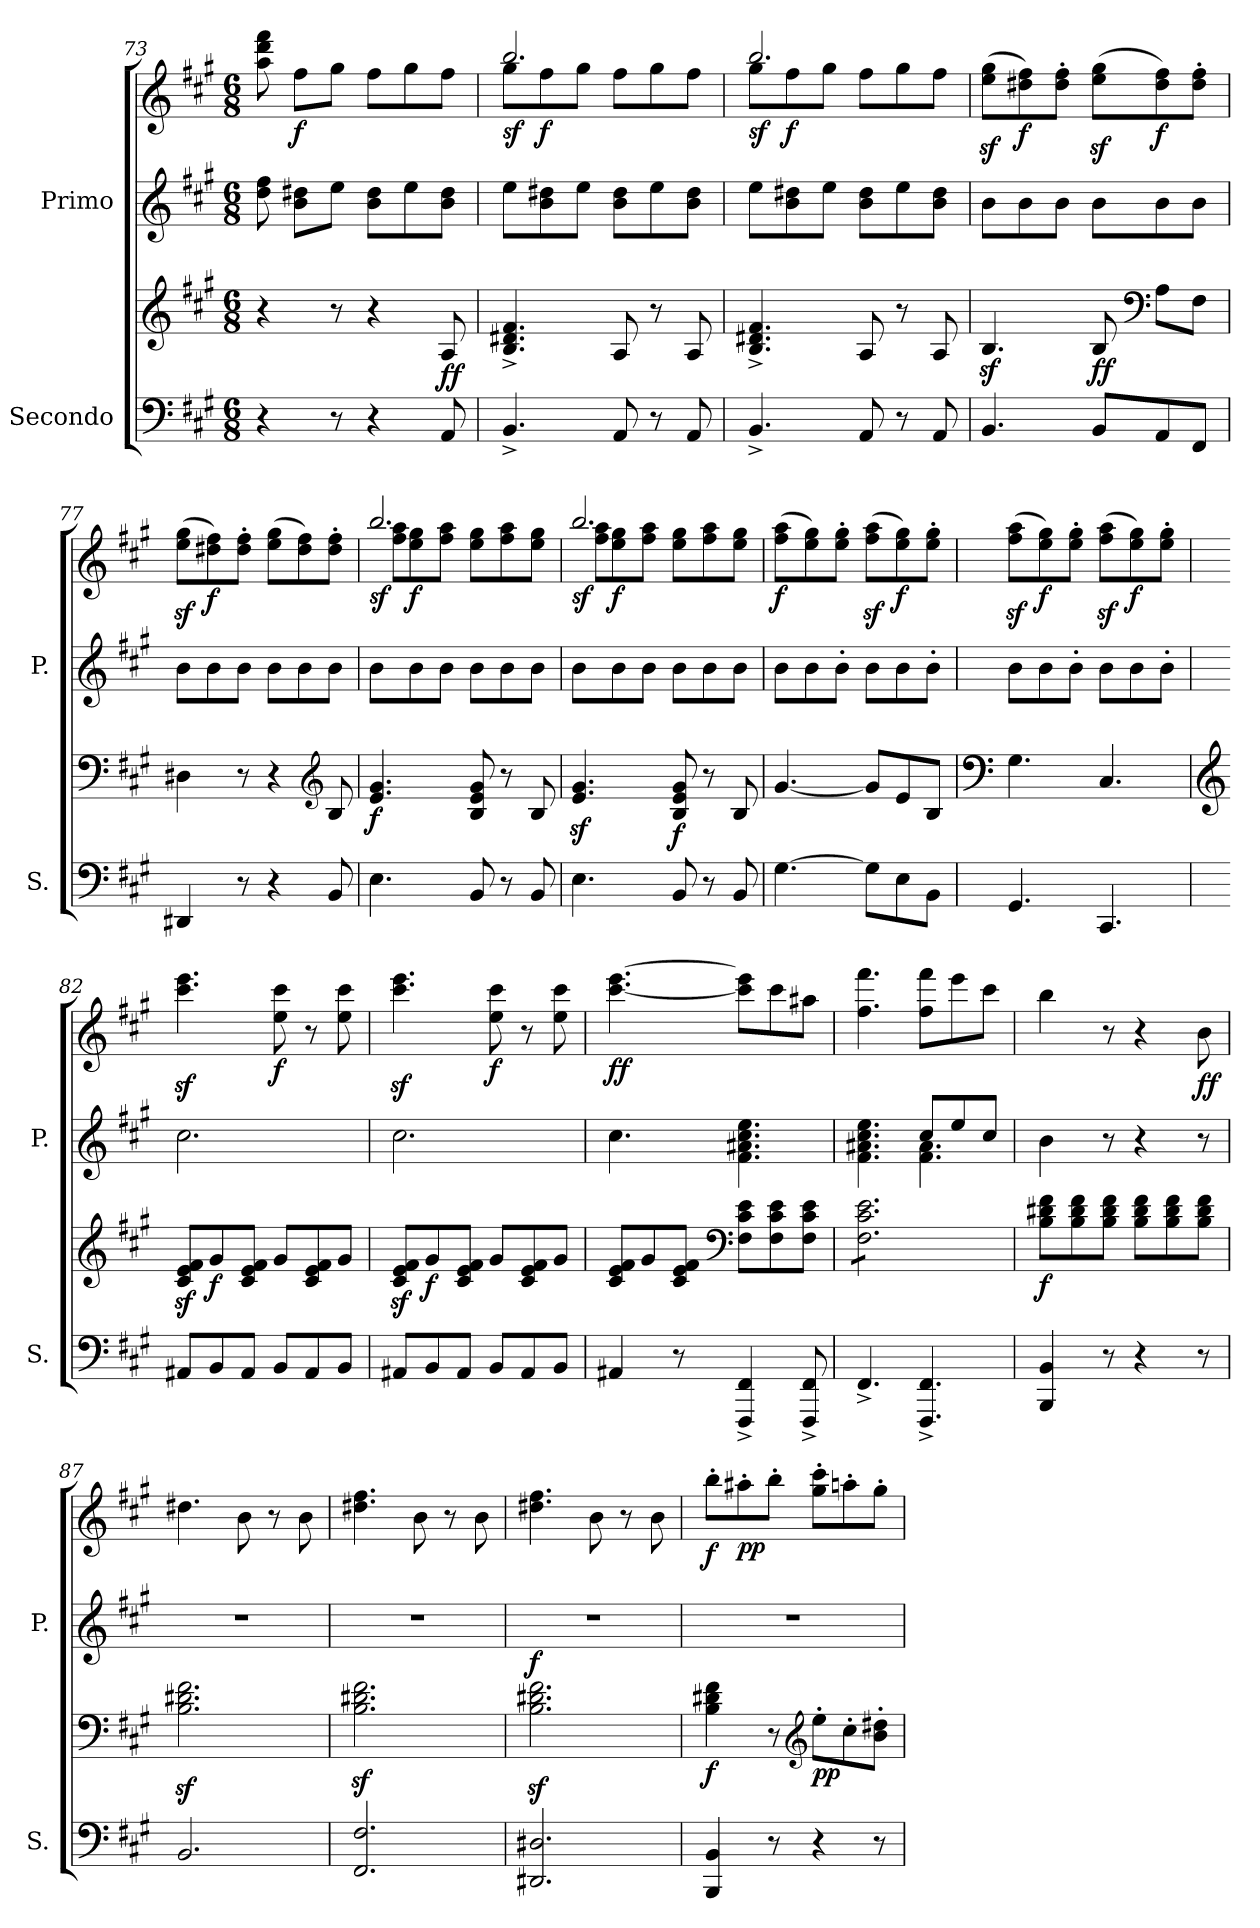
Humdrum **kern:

**kern	**kern	**dynam	**kern	**kern	**dynam
*part2	*part2	*part2	*part1	*part1	*part1
*staff4	*staff3	*staff3/4	*staff2	*staff1	*staff1/2
*I"Secondo	*	*	*I"Primo	*	*
*I'S.	*	*	*I'P.	*	*
*clefF4	*clefG2	*	*clefG2	*clefG2	*
*k[f#c#g#]	*k[f#c#g#]	*	*k[f#c#g#]	*k[f#c#g#]	*
*M6/8	*M6/8	*	*M6/8	*M6/8	*
=73	=73	=73	=73	=73	=73
4r	4r	.	8dd\ 8ff#\	8aa\ 8ddd\ 8fff#\	.
!	!	!	!	!	!LO:DY:b
.	.	.	8b\ 8dd#X\L	8ff#\L	f
8r	8r	.	8ee\J	8gg#\J	.
4r	4r	.	8b\ 8dd#\L	8ff#\L	.
.	.	.	8ee\	8gg#\	.
!	!	!LO:DY:b	!	!	!
8AA/	8A/	ff	8b\ 8dd#\J	8ff#\J	.
=74	=74	=74	=74	=74	=74
*	*	*	*	*^	*
!	!	!	!	!	!	!LO:DY:b
4.BB^/	4.B/^ 4.d#X/^ 4.f#/^	.	8ee\L	2.bb/	8gg#\L	sf
!	!	!	!	!	!	!LO:DY:b
.	.	.	8b\ 8dd#X\	.	8ff#\	f
.	.	.	8ee\J	.	8gg#\J	.
8AA/	8A/	.	8b\ 8dd#\L	.	8ff#\L	.
8r	8r	.	8ee\	.	8gg#\	.
8AA/	8A/	.	8b\ 8dd#\J	.	8ff#\J	.
=75	=75	=75	=75	=75	=75	=75
!	!	!	!	!	!	!LO:DY:b
4.BB^/	4.B/^ 4.d#X/^ 4.f#/^	.	8ee\L	2.bb/	8gg#\L	sf
!	!	!	!	!	!	!LO:DY:b
.	.	.	8b\ 8dd#X\	.	8ff#\	f
.	.	.	8ee\J	.	8gg#\J	.
8AA/	8A/	.	8b\ 8dd#\L	.	8ff#\L	.
8r	8r	.	8ee\	.	8gg#\	.
8AA/	8A/	.	8b\ 8dd#\J	.	8ff#\J	.
*	*	*	*	*v	*v	*
!!LO:LB:g=z
=76	=76	=76	=76	=76	=76
4.BB/	4.Bz</	.	8b\L	(>8ee\z< 8gg#\z<L	.
!	!	!	!	!	!LO:DY:b
.	.	.	8b\	8dd#X\ 8ff#\)	f
.	.	.	8b\J	8dd#\' 8ff#\'J	.
!	!	!LO:DY:b	!	!	!
8BB/L	8B/	ff	8b\L	(>8ee\z< 8gg#\z<L	.
*	*clefF4	*	*	*	*
!	!	!	!	!	!LO:DY:b
8AA/	8A\L	.	8b\	8dd#\ 8ff#\)	f
8FF#/J	8F#\J	.	8b\J	8dd#\' 8ff#\'J	.
=77	=77	=77	=77	=77	=77
4DD#X/	4D#X\	.	8b\L	(>8ee\z< 8gg#\z<L	.
!	!	!	!	!	!LO:DY:b
.	.	.	8b\	8dd#X\ 8ff#\)	f
8r	8r	.	8b\J	8dd#\' 8ff#\'J	.
4r	4r	.	8b\L	(>8ee\ 8gg#\L	.
.	.	.	8b\	8dd#\ 8ff#\)	.
*	*clefG2	*	*	*	*
8BB/	8B/	.	8b\J	8dd#\' 8ff#\'J	.
=78	=78	=78	=78	=78	=78
*	*	*	*	*^	*
!	!	!LO:DY:b	!	!	!	!LO:DY:b
4.E\	4.e/ 4.g#/	f	8b\L	2.bb/	8ff#\ 8aa\L	sf
!	!	!	!	!	!	!LO:DY:b
.	.	.	8b\	.	8ee\ 8gg#\	f
.	.	.	8b\J	.	8ff#\ 8aa\J	.
8BB/	8B/ 8e/ 8g#/	.	8b\L	.	8ee\ 8gg#\L	.
8r	8r	.	8b\	.	8ff#\ 8aa\	.
8BB/	8B/	.	8b\J	.	8ee\ 8gg#\J	.
=79	=79	=79	=79	=79	=79	=79
!	!	!	!	!	!	!LO:DY:b
4.E\	4.e/z< 4.g#/z<	.	8b\L	2.bb/	8ff#\ 8aa\L	sf
!	!	!	!	!	!	!LO:DY:b
.	.	.	8b\	.	8ee\ 8gg#\	f
.	.	.	8b\J	.	8ff#\ 8aa\J	.
!	!	!LO:DY:b	!	!	!	!
8BB/	8B/ 8e/ 8g#/	f	8b\L	.	8ee\ 8gg#\L	.
8r	8r	.	8b\	.	8ff#\ 8aa\	.
8BB/	8B/	.	8b\J	.	8ee\ 8gg#\J	.
=80	=80	=80	=80	=80	=80	=80
!	!	!	!	!	!	!LO:DY:b
*	*	*	*	*v	*v	*
[4.G#\	[4.g#/	.	8b\L	(>8ff#\ 8aa\L	f
.	.	.	8b\	8ee\ 8gg#\)	.
.	.	.	8b'\J	8ee\' 8gg#\'J	.
8G#\L]	8g#/L]	.	8b\L	(>8ff#\z< 8aa\z<L	.
!	!	!	!	!	!LO:DY:b
8E\	8e/	.	8b\	8ee\ 8gg#\)	f
8BB\J	8B/J	.	8b'\J	8ee\' 8gg#\'J	.
=81	=81	=81	=81	=81	=81
*	*clefF4	*	*	*	*
4.GG#/	4.G#\	.	8b\L	(>8ff#\z< 8aa\z<L	.
!	!	!	!	!	!LO:DY:b
.	.	.	8b\	8ee\ 8gg#\)	f
.	.	.	8b'\J	8ee\' 8gg#\'J	.
4.CC#/	4.C#/	.	8b\L	(>8ff#\z< 8aa\z<L	.
!	!	!	!	!	!LO:DY:b
.	.	.	8b\	8ee\ 8gg#\)	f
.	.	.	8b'\J	8ee\' 8gg#\'J	.
=82	=82	=82	=82	=82	=82
*	*clefG2	*	*	*	*
8AA#X/L	8c#/z< 8e/z< 8f#/z<L	.	2.cc#\	4.ccc#\z< 4.eee\z<	.
!	!	!LO:DY:b	!	!	!
8BB/	8g#/	f	.	.	.
8AA#/J	8c#/ 8e/ 8f#/J	.	.	.	.
!	!	!	!	!	!LO:DY:b
8BB/L	8g#/L	.	.	8ee\ 8ccc#\	f
8AA#/	8c#/ 8e/ 8f#/	.	.	8r	.
8BB/J	8g#/J	.	.	8ee\ 8ccc#\	.
!!LO:PB:g=z
=83	=83	=83	=83	=83	=83
8AA#X/L	8c#/z< 8e/z< 8f#/z<L	.	2.cc#\	4.ccc#\z< 4.eee\z<	.
!	!	!LO:DY:b	!	!	!
8BB/	8g#/	f	.	.	.
8AA#/J	8c#/ 8e/ 8f#/J	.	.	.	.
!	!	!	!	!	!LO:DY:b
8BB/L	8g#/L	.	.	8ee\ 8ccc#\	f
8AA#/	8c#/ 8e/ 8f#/	.	.	8r	.
8BB/J	8g#/J	.	.	8ee\ 8ccc#\	.
=84	=84	=84	=84	=84	=84
!	!	!	!	!	!LO:DY:b
4AA#X/	8c#/ 8e/ 8f#/L	.	4.cc#\	[4.ccc#\ [4.eee\	ff
.	8g#/	.	.	.	.
8r	8c#/ 8e/ 8f#/J	.	.	.	.
*	*clefF4	*	*	*	*
4FFF#/^ 4FF#/^	8F#\ 8c#\ 8e\L	.	4.f#\ 4.a#X\ 4.cc#\ 4.ee\	8ccc#\] 8eee\]L	.
.	8F#\ 8c#\ 8e\	.	.	8ccc#\	.
8FFF#/^ 8FF#/^	8F#\ 8c#\ 8e\J	.	.	8aa#X\J	.
=85	=85	=85	=85	=85	=85
*	*	*	*^	*	*
*	*tremolo	*	*	*	*	*
4.FF#^/	8F#\ 8c#\ 8e\L	.	4.f#\ 4.a#X\ 4.cc#\ 4.ee\	4.ryy	4.ff#\ 4.fff#\	.
.	8F#\ 8c#\ 8e\	.	.	.	.	.
.	8F#\ 8c#\ 8e\	.	.	.	.	.
4.FFF#/^ 4.FF#/^	8F#\ 8c#\ 8e\	.	8cc#/L	4.f#\ 4.a#\	8ff#\ 8fff#\L	.
.	8F#\ 8c#\ 8e\	.	8ee/	.	8eee\	.
.	8F#\ 8c#\ 8e\J	.	8cc#/J	.	8ccc#\J	.
*	*Xtremolo	*	*	*	*	*
*	*	*	*v	*v	*	*
=86	=86	=86	=86	=86	=86
!	!	!LO:DY:b	!	!	!
4BBB/ 4BB/	8B\ 8d#X\ 8f#\L	f	4b\	4bb\	.
.	8B\ 8d#\ 8f#\	.	.	.	.
8r	8B\ 8d#\ 8f#\J	.	8r	8r	.
4r	8B\ 8d#\ 8f#\L	.	4r	4r	.
.	8B\ 8d#\ 8f#\	.	.	.	.
!	!	!	!	!	!LO:DY:b
8r	8B\ 8d#\ 8f#\J	.	8r	8b\	ff
=87	=87	=87	=87	=87	=87
2.BB/	2.B\z< 2.d#X\z< 2.f#\z<	.	2.r	4.dd#X\	.
.	.	.	.	8b\	.
.	.	.	.	8r	.
.	.	.	.	8b\	.
=88	=88	=88	=88	=88	=88
2.FF#/ 2.F#/	2.B\z< 2.d#X\z< 2.f#\z<	.	2.r	4.dd#X\ 4.ff#\	.
.	.	.	.	8b\	.
.	.	.	.	8r	.
.	.	.	.	8b\	.
!!LO:LB:g=z
=89	=89	=89	=89	=89	=89
!	!	!	!	!	!LO:DY:b=2
2.DD#X/ 2.D#X/	2.B\z< 2.d#X\z< 2.f#\z<	.	2.r	4.dd#X\ 4.ff#\	f
.	.	.	.	8b\	.
.	.	.	.	8r	.
.	.	.	.	8b\	.
=90	=90	=90	=90	=90	=90
!	!	!LO:DY:b	!	!	!LO:DY:b
4BBB/ 4BB/	4B\ 4d#X\ 4f#\	f	2.r	8bb'\L	f
!	!	!	!	!	!LO:DY:b
.	.	.	.	8aa#X'\	pp
8r	8r	.	.	8bb'\J	.
*	*clefG2	*	*	*	*
!	!	!LO:DY:b	!	!	!
4r	8ee'\L	pp	.	8gg#\' 8ccc#\'L	.
.	8cc#'\	.	.	8aan'\	.
8r	8b\' 8dd#X\'J	.	.	8gg#'\J	.
=	=	=	=	=	=
*-	*-	*-	*-	*-	*-
